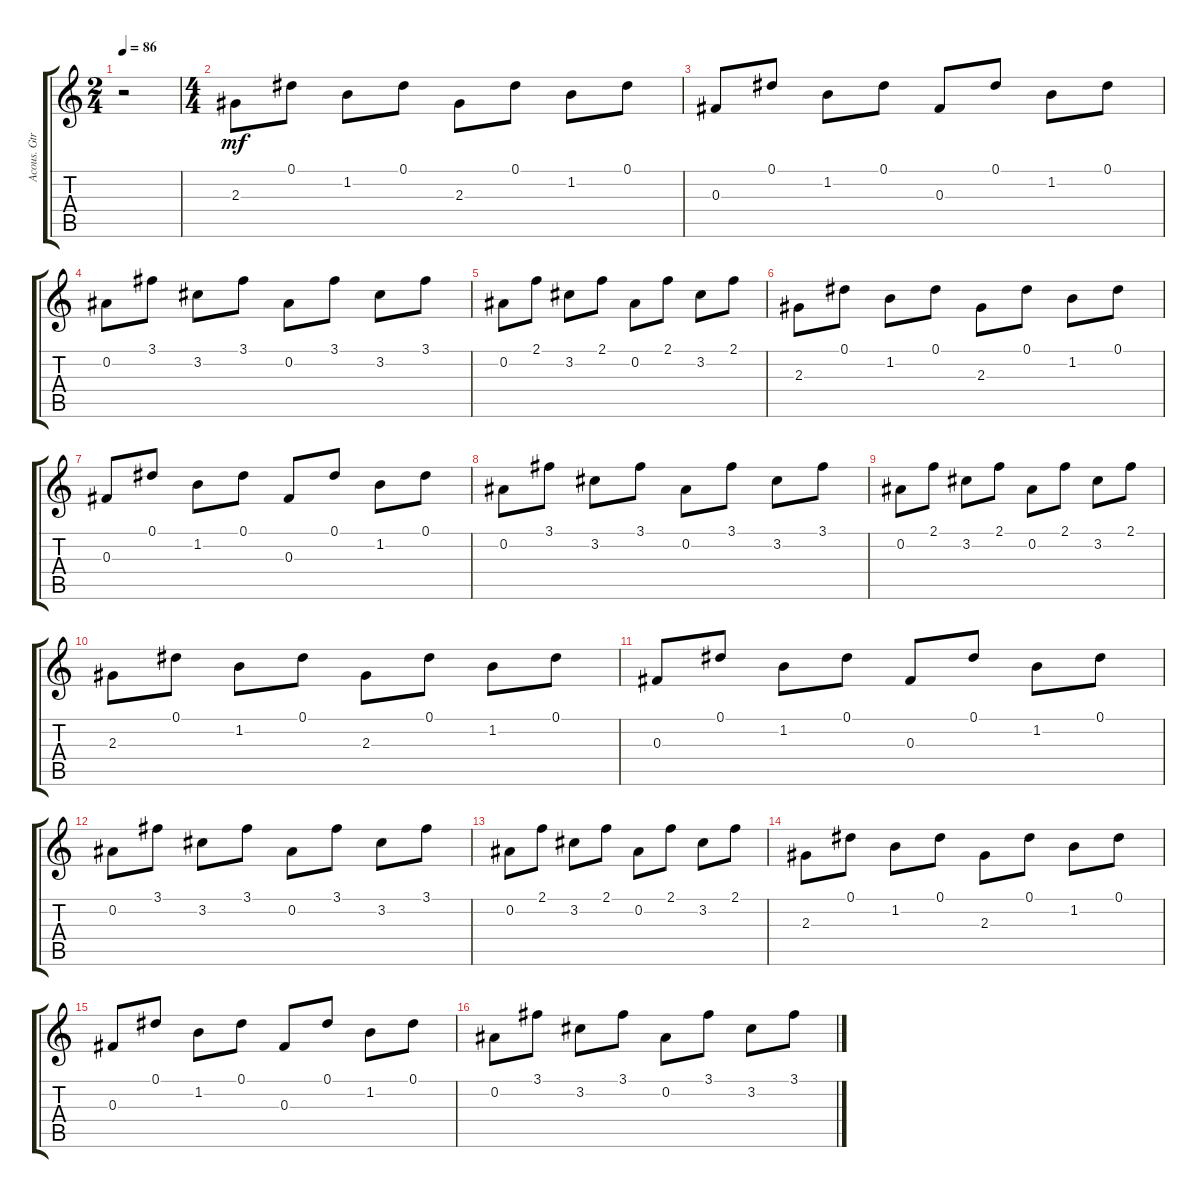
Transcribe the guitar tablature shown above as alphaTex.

\track ("Acous. Gtr." "Acous. Gtr") {instrument acousticguitarsteel}
\staff {score tabs}
\tuning (Eb4 Bb3 Gb3 Db3 Ab2 Eb2) {hide}
\ts (2 4)
\tempo 86
\clef g2
\ks c
r.2{dy mf instrument acousticguitarsteel} |
\ts (4 4)
2.3.8 0.1.8 1.2.8 0.1.8 2.3.8 0.1.8 1.2.8 0.1.8 |
0.3.8 0.1.8 1.2.8 0.1.8 0.3.8 0.1.8 1.2.8 0.1.8 |
0.2.8 3.1.8 3.2.8 3.1.8 0.2.8 3.1.8 3.2.8 3.1.8 |
0.2.8 2.1.8 3.2.8 2.1.8 0.2.8 2.1.8 3.2.8 2.1.8 |
2.3.8 0.1.8 1.2.8 0.1.8 2.3.8 0.1.8 1.2.8 0.1.8 |
0.3.8 0.1.8 1.2.8 0.1.8 0.3.8 0.1.8 1.2.8 0.1.8 |
0.2.8 3.1.8 3.2.8 3.1.8 0.2.8 3.1.8 3.2.8 3.1.8 |
0.2.8 2.1.8 3.2.8 2.1.8 0.2.8 2.1.8 3.2.8 2.1.8 |
2.3.8 0.1.8 1.2.8 0.1.8 2.3.8 0.1.8 1.2.8 0.1.8 |
0.3.8 0.1.8 1.2.8 0.1.8 0.3.8 0.1.8 1.2.8 0.1.8 |
0.2.8 3.1.8 3.2.8 3.1.8 0.2.8 3.1.8 3.2.8 3.1.8 |
0.2.8 2.1.8 3.2.8 2.1.8 0.2.8 2.1.8 3.2.8 2.1.8 |
2.3.8 0.1.8 1.2.8 0.1.8 2.3.8 0.1.8 1.2.8 0.1.8 |
0.3.8 0.1.8 1.2.8 0.1.8 0.3.8 0.1.8 1.2.8 0.1.8 |
0.2.8 3.1.8 3.2.8 3.1.8 0.2.8 3.1.8 3.2.8 3.1.8
